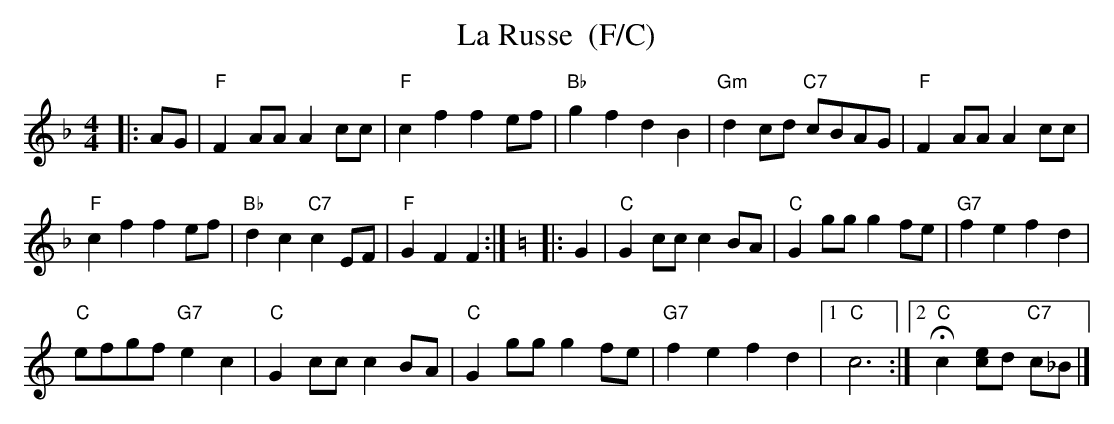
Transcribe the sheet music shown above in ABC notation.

X:1
T:La Russe  (F/C)
M:4/4
L:1/4
K:F
|: A/G/ \
| "F"FA/A/ Ac/c/ | "F"cf fe/f/ | "Bb"gf dB | "Gm"dc/d/ "C7"c/B/A/G/ | "F"FA/A/ Ac/c/ |
"F"cf fe/f/ | "Bb"dc "C7"cE/F/ | "F"GF F :|[K:=B][K:C]|: G | "C"Gc/c/ cB/A/ | "C"Gg/g/ gf/e/ | "G7"fe fd |
"C"e/f/g/f/ "G7"ec | "C"Gc/c/ cB/A/ | "C"Gg/g/ gf/e/ | "G7"fe fd |1 "C"c3 :|2 "C"Hc[e/c/]d/ "C7"c/_B/ |]
